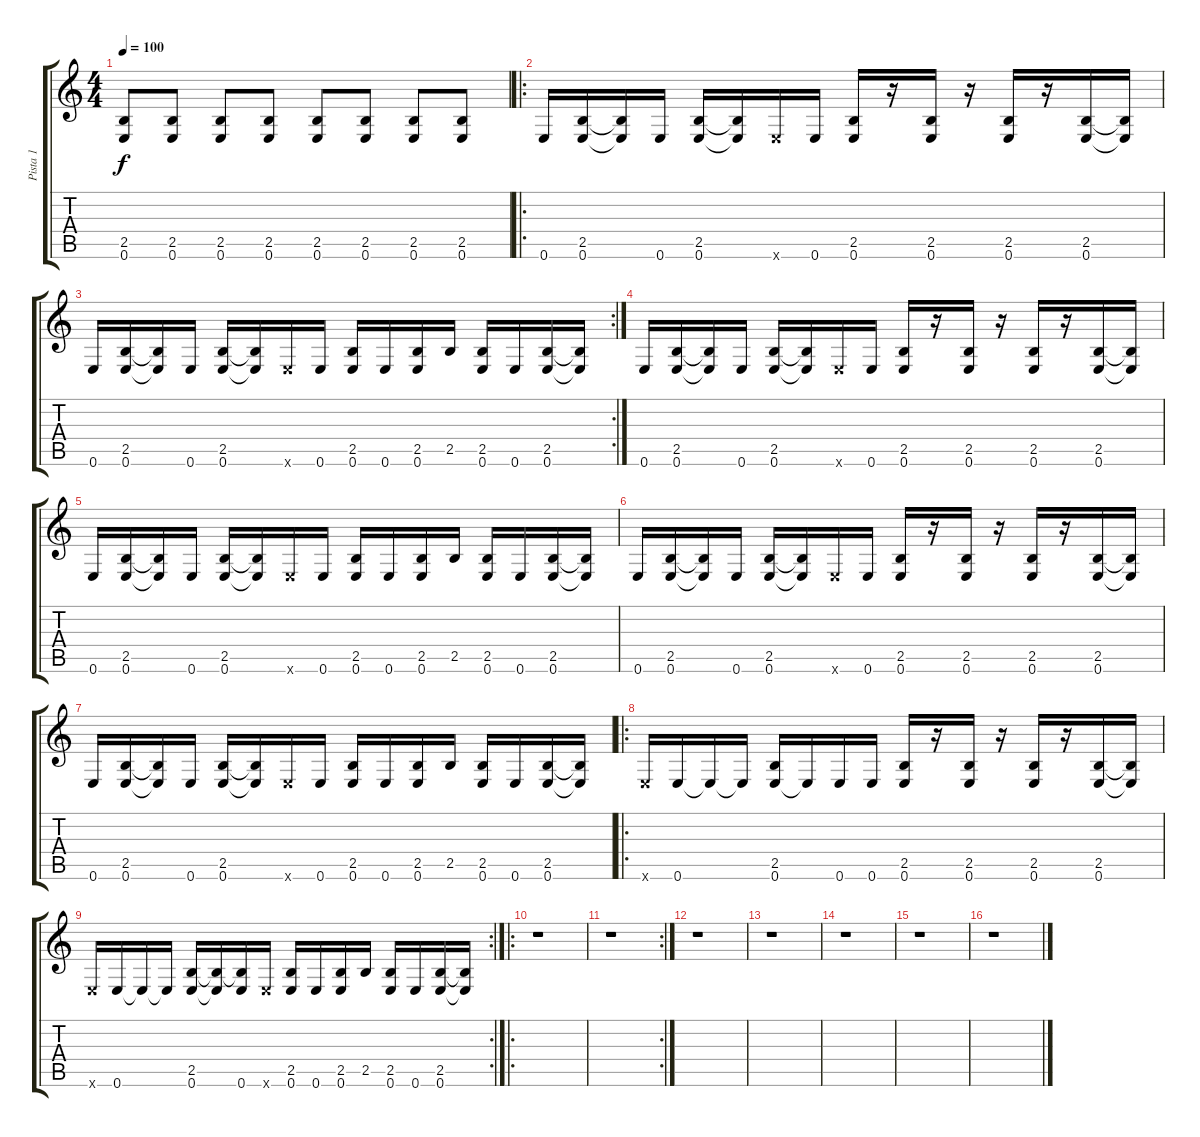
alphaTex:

\track ("Pista 1" "Pista 1") {instrument acousticguitarsteel}
\staff {score tabs}
\tuning (E4 B3 G3 D3 A2 E2) {hide}
\ts (4 4)
\tempo 100
\clef g2
\ks c
(2.5 0.6).8{dy f instrument acousticguitarsteel} (2.5 0.6).8 (2.5 0.6).8 (2.5 0.6).8 (2.5 0.6).8 (2.5 0.6).8 (2.5 0.6).8 (2.5 0.6).8 |
\ro
0.6.16 (2.5 0.6).16 (2.5{t} 0.6{t}).16 0.6.16 (2.5 0.6).16 (2.5{t} 0.6{t}).16 0.6{x}.16 0.6.16 (2.5 0.6).16 r.16 (2.5 0.6).16 r.16 (2.5 0.6).16 r.16 (2.5 0.6).16 (2.5{t} 0.6{t}).16 |
\rc 2
0.6.16 (2.5 0.6).16 (2.5{t} 0.6{t}).16 0.6.16 (2.5 0.6).16 (2.5{t} 0.6{t}).16 0.6{x}.16 0.6.16 (2.5 0.6).16 0.6.16 (2.5 0.6).16 2.5.16 (2.5 0.6).16 0.6.16 (2.5 0.6).16 (2.5{t} 0.6{t}).16 |
0.6.16 (2.5 0.6).16 (2.5{t} 0.6{t}).16 0.6.16 (2.5 0.6).16 (2.5{t} 0.6{t}).16 0.6{x}.16 0.6.16 (2.5 0.6).16 r.16 (2.5 0.6).16 r.16 (2.5 0.6).16 r.16 (2.5 0.6).16 (2.5{t} 0.6{t}).16 |
0.6.16 (2.5 0.6).16 (2.5{t} 0.6{t}).16 0.6.16 (2.5 0.6).16 (2.5{t} 0.6{t}).16 0.6{x}.16 0.6.16 (2.5 0.6).16 0.6.16 (2.5 0.6).16 2.5.16 (2.5 0.6).16 0.6.16 (2.5 0.6).16 (2.5{t} 0.6{t}).16 |
0.6.16 (2.5 0.6).16 (2.5{t} 0.6{t}).16 0.6.16 (2.5 0.6).16 (2.5{t} 0.6{t}).16 0.6{x}.16 0.6.16 (2.5 0.6).16 r.16 (2.5 0.6).16 r.16 (2.5 0.6).16 r.16 (2.5 0.6).16 (2.5{t} 0.6{t}).16 |
0.6.16 (2.5 0.6).16 (2.5{t} 0.6{t}).16 0.6.16 (2.5 0.6).16 (2.5{t} 0.6{t}).16 0.6{x}.16 0.6.16 (2.5 0.6).16 0.6.16 (2.5 0.6).16 2.5.16 (2.5 0.6).16 0.6.16 (2.5 0.6).16 (2.5{t} 0.6{t}).16 |
\ro
0.6{x}.16 0.6.16 0.6{t}.16 0.6{t}.16 (2.5 0.6).16 0.6{t}.16 0.6.16 0.6.16 (2.5 0.6).16 r.16 (2.5 0.6).16 r.16 (2.5 0.6).16 r.16 (2.5 0.6).16 (2.5{t} 0.6{t}).16 |
\rc 2
0.6{x}.16 0.6.16 0.6{t}.16 0.6{t}.16 (2.5 0.6).16 (2.5{t} 0.6{t}).16 (2.5{t} 0.6).16 0.6{x}.16 (2.5 0.6).16 0.6.16 (2.5 0.6).16 2.5.16 (2.5 0.6).16 0.6.16 (2.5 0.6).16 (2.5{t} 0.6{t}).16 |
\ro
r.1 |
\rc 2
r.1 |
r.1 |
r.1 |
r.1 |
r.1 |
r.1
